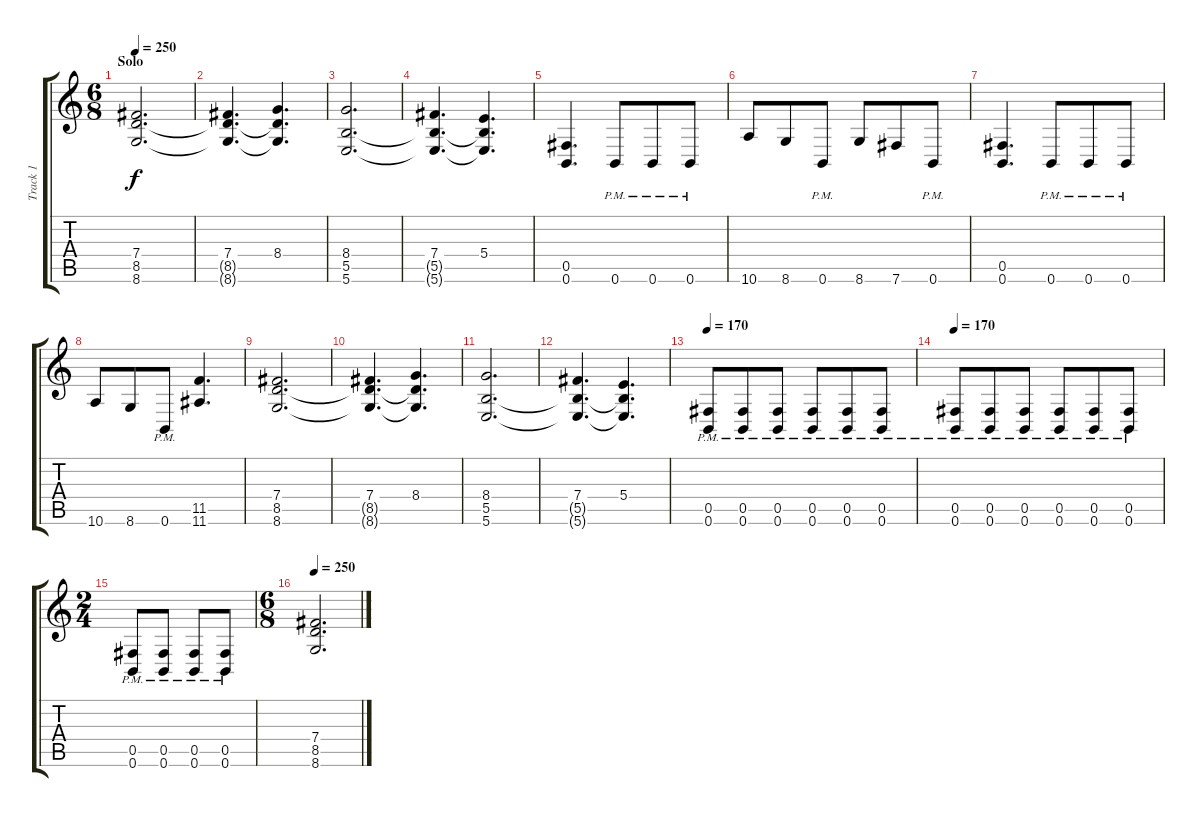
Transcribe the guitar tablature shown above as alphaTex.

\track ("Track 1" "Track 1") {instrument distortionguitar}
\staff {score tabs}
\tuning (Db4 Ab3 E3 B2 Gb2 B1) {hide}
\ts (6 8)
\section ("" "Solo")
\tempo 250
\clef g2
\ks c
(7.4 8.5 8.6).2{d dy f} |
(7.4 8.5{t} 8.6{t}).4{d} (8.4 8.5{t} 8.6{t}).4{d} |
(8.4 5.5 5.6).2{d} |
(7.4 5.5{t} 5.6{t}).4{d} (5.4 5.5{t} 5.6{t}).4{d} |
(0.5 0.6).4{d} 0.6{pm}.8 0.6{pm}.8 0.6{pm}.8 |
10.6.8 8.6.8 0.6{pm}.8 8.6.8 7.6.8 0.6{pm}.8 |
(0.5 0.6).4{d} 0.6{pm}.8 0.6{pm}.8 0.6{pm}.8 |
10.6.8 8.6.8 0.6{pm}.8 (11.5 11.6).4{d} |
(7.4 8.5 8.6).2{d} |
(7.4 8.5{t} 8.6{t}).4{d} (8.4 8.5{t} 8.6{t}).4{d} |
(8.4 5.5 5.6).2{d} |
(7.4 5.5{t} 5.6{t}).4{d} (5.4 5.5{t} 5.6{t}).4{d} |
\tempo 170
(0.5{pm} 0.6{pm}).8 (0.5{pm} 0.6{pm}).8 (0.5{pm} 0.6{pm}).8 (0.5{pm} 0.6{pm}).8 (0.5{pm} 0.6{pm}).8 (0.5{pm} 0.6{pm}).8 |
\tempo 170
(0.5{pm} 0.6{pm}).8 (0.5{pm} 0.6{pm}).8 (0.5{pm} 0.6{pm}).8 (0.5{pm} 0.6{pm}).8 (0.5{pm} 0.6{pm}).8 (0.5{pm} 0.6{pm}).8 |
\ts (2 4)
(0.5{pm} 0.6{pm}).8 (0.5{pm} 0.6{pm}).8 (0.5{pm} 0.6{pm}).8 (0.5{pm} 0.6{pm}).8 |
\ts (6 8)
\tempo 250
(7.4 8.5 8.6).2{d}
